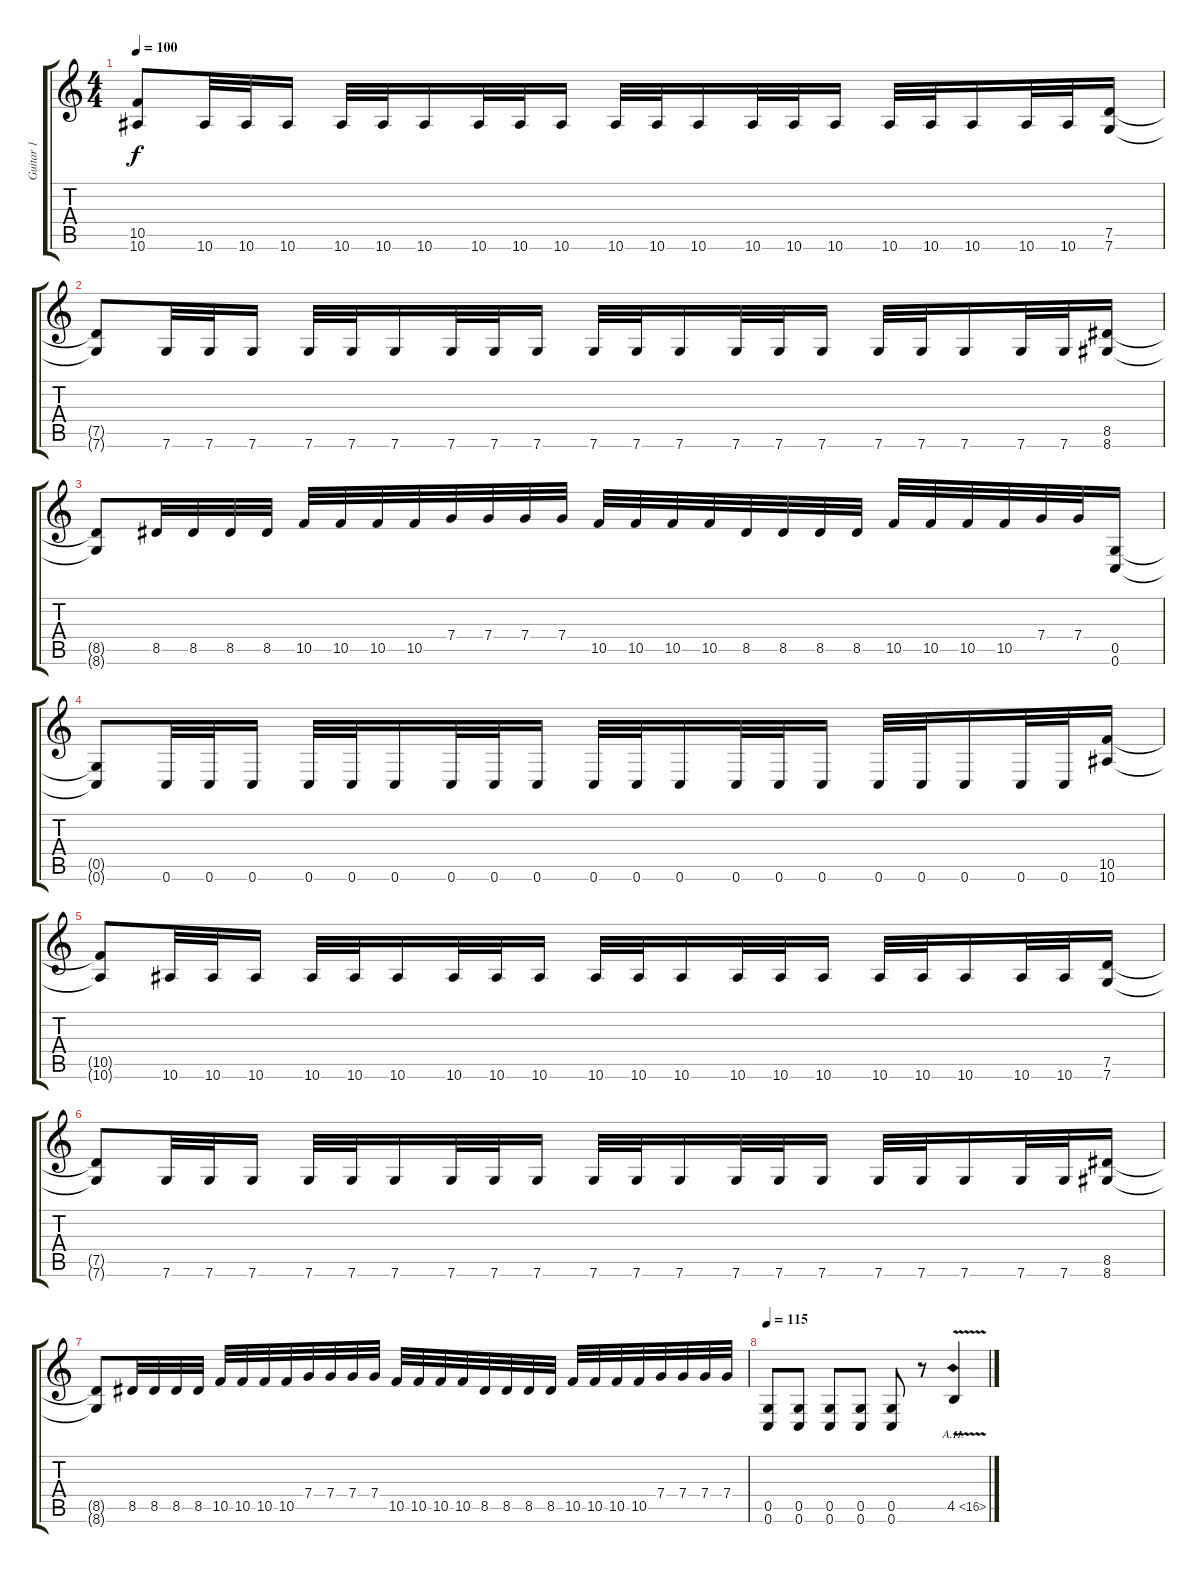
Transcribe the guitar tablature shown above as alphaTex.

\track ("Guitar 1" "Guitar 1") {instrument distortionguitar}
\staff {score tabs}
\tuning (D4 A3 F3 C3 G2 C2) {hide}
\ts (4 4)
\tempo 100
\clef g2
\ks c
(10.5{t} 10.6{t}).8{dy f} 10.6.32 10.6.32 10.6.16 10.6.32 10.6.32 10.6.16 10.6.32 10.6.32 10.6.16 10.6.32 10.6.32 10.6.16 10.6.32 10.6.32 10.6.16 10.6.32 10.6.32 10.6.16 10.6.32 10.6.32 (7.5 7.6).16 |
(7.5{t} 7.6{t}).8 7.6.32 7.6.32 7.6.16 7.6.32 7.6.32 7.6.16 7.6.32 7.6.32 7.6.16 7.6.32 7.6.32 7.6.16 7.6.32 7.6.32 7.6.16 7.6.32 7.6.32 7.6.16 7.6.32 7.6.32 (8.5 8.6).16 |
(8.5{t} 8.6{t}).8 8.5.32 8.5.32 8.5.32 8.5.32 10.5.32 10.5.32 10.5.32 10.5.32 7.4.32 7.4.32 7.4.32 7.4.32 10.5.32 10.5.32 10.5.32 10.5.32 8.5.32 8.5.32 8.5.32 8.5.32 10.5.32 10.5.32 10.5.32 10.5.32 7.4.32 7.4.32 (0.5 0.6).16 |
(0.5{t} 0.6{t}).8 0.6.32 0.6.32 0.6.16 0.6.32 0.6.32 0.6.16 0.6.32 0.6.32 0.6.16 0.6.32 0.6.32 0.6.16 0.6.32 0.6.32 0.6.16 0.6.32 0.6.32 0.6.16 0.6.32 0.6.32 (10.5 10.6).16 |
(10.5{t} 10.6{t}).8 10.6.32 10.6.32 10.6.16 10.6.32 10.6.32 10.6.16 10.6.32 10.6.32 10.6.16 10.6.32 10.6.32 10.6.16 10.6.32 10.6.32 10.6.16 10.6.32 10.6.32 10.6.16 10.6.32 10.6.32 (7.5 7.6).16 |
(7.5{t} 7.6{t}).8 7.6.32 7.6.32 7.6.16 7.6.32 7.6.32 7.6.16 7.6.32 7.6.32 7.6.16 7.6.32 7.6.32 7.6.16 7.6.32 7.6.32 7.6.16 7.6.32 7.6.32 7.6.16 7.6.32 7.6.32 (8.5 8.6).16 |
(8.5{t} 8.6{t}).8 8.5.32 8.5.32 8.5.32 8.5.32 10.5.32 10.5.32 10.5.32 10.5.32 7.4.32 7.4.32 7.4.32 7.4.32 10.5.32 10.5.32 10.5.32 10.5.32 8.5.32 8.5.32 8.5.32 8.5.32 10.5.32 10.5.32 10.5.32 10.5.32 7.4.32 7.4.32 7.4.32 7.4.32 |
\tempo 115
(0.5 0.6).8 (0.5 0.6).8 (0.5 0.6).8 (0.5 0.6).8 (0.5 0.6).8 r.8 4.5{ah 12 v}.4
